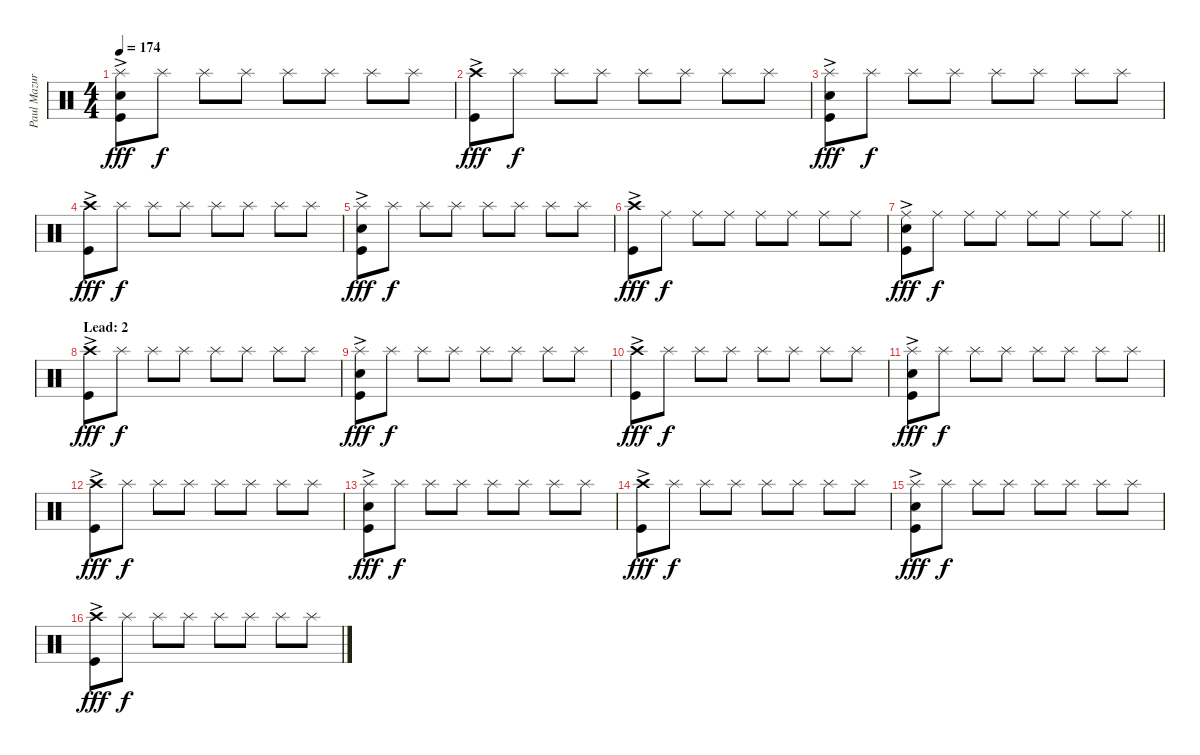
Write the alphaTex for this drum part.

\track ("Paul Mazurkiewicz" "Paul Mazur") {instrument percussion}
\staff {score}
\articulation defaults
\ts (4 4)
\tempo 174
\clef neutral
\ks c
("Splash (hit)" "Electric Snare (hit)" "Kick (hit)"{ac}).8{dy fff} "Splash (hit)".8{dy f} "Splash (hit)".8 "Splash (hit)".8 "Splash (hit)".8 "Splash (hit)".8 "Splash (hit)".8 "Splash (hit)".8 |
("Crash high (hit)" "Kick (hit)"{ac}).8{dy fff} "Splash (hit)".8{dy f} "Splash (hit)".8 "Splash (hit)".8 "Splash (hit)".8 "Splash (hit)".8 "Splash (hit)".8 "Splash (hit)".8 |
("Splash (hit)" "Electric Snare (hit)" "Kick (hit)"{ac}).8{dy fff} "Splash (hit)".8{dy f} "Splash (hit)".8 "Splash (hit)".8 "Splash (hit)".8 "Splash (hit)".8 "Splash (hit)".8 "Splash (hit)".8 |
("Crash high (hit)" "Kick (hit)"{ac}).8{dy fff} "Splash (hit)".8{dy f} "Splash (hit)".8 "Splash (hit)".8 "Splash (hit)".8 "Splash (hit)".8 "Splash (hit)".8 "Splash (hit)".8 |
("Splash (hit)" "Electric Snare (hit)" "Kick (hit)"{ac}).8{dy fff} "Splash (hit)".8{dy f} "Splash (hit)".8 "Splash (hit)".8 "Splash (hit)".8 "Splash (hit)".8 "Splash (hit)".8 "Splash (hit)".8 |
("Crash high (hit)" "Kick (hit)"{ac}).8{dy fff} "Ride (middle)".8{dy f} "Ride (middle)".8 "Ride (middle)".8 "Ride (middle)".8 "Ride (middle)".8 "Ride (middle)".8 "Ride (middle)".8 |
\barLineRight lightlight
("Ride (middle)" "Electric Snare (hit)" "Kick (hit)"{ac}).8{dy fff} "Ride (middle)".8{dy f} "Ride (middle)".8 "Ride (middle)".8 "Ride (middle)".8 "Ride (middle)".8 "Ride (middle)".8 "Ride (middle)".8 |
\section ("" "Lead: 2")
("Crash high (hit)" "Kick (hit)"{ac}).8{dy fff} "Splash (hit)".8{dy f} "Splash (hit)".8 "Splash (hit)".8 "Splash (hit)".8 "Splash (hit)".8 "Splash (hit)".8 "Splash (hit)".8 |
("Splash (hit)" "Electric Snare (hit)" "Kick (hit)"{ac}).8{dy fff} "Splash (hit)".8{dy f} "Splash (hit)".8 "Splash (hit)".8 "Splash (hit)".8 "Splash (hit)".8 "Splash (hit)".8 "Splash (hit)".8 |
("Crash high (hit)" "Kick (hit)"{ac}).8{dy fff} "Splash (hit)".8{dy f} "Splash (hit)".8 "Splash (hit)".8 "Splash (hit)".8 "Splash (hit)".8 "Splash (hit)".8 "Splash (hit)".8 |
("Splash (hit)" "Electric Snare (hit)" "Kick (hit)"{ac}).8{dy fff} "Splash (hit)".8{dy f} "Splash (hit)".8 "Splash (hit)".8 "Splash (hit)".8 "Splash (hit)".8 "Splash (hit)".8 "Splash (hit)".8 |
("Crash high (hit)" "Kick (hit)"{ac}).8{dy fff} "Splash (hit)".8{dy f} "Splash (hit)".8 "Splash (hit)".8 "Splash (hit)".8 "Splash (hit)".8 "Splash (hit)".8 "Splash (hit)".8 |
("Splash (hit)" "Electric Snare (hit)" "Kick (hit)"{ac}).8{dy fff} "Splash (hit)".8{dy f} "Splash (hit)".8 "Splash (hit)".8 "Splash (hit)".8 "Splash (hit)".8 "Splash (hit)".8 "Splash (hit)".8 |
("Crash high (hit)" "Kick (hit)"{ac}).8{dy fff} "Splash (hit)".8{dy f} "Splash (hit)".8 "Splash (hit)".8 "Splash (hit)".8 "Splash (hit)".8 "Splash (hit)".8 "Splash (hit)".8 |
("Splash (hit)" "Electric Snare (hit)" "Kick (hit)"{ac}).8{dy fff} "Splash (hit)".8{dy f} "Splash (hit)".8 "Splash (hit)".8 "Splash (hit)".8 "Splash (hit)".8 "Splash (hit)".8 "Splash (hit)".8 |
("Crash high (hit)" "Kick (hit)"{ac}).8{dy fff} "Splash (hit)".8{dy f} "Splash (hit)".8 "Splash (hit)".8 "Splash (hit)".8 "Splash (hit)".8 "Splash (hit)".8 "Splash (hit)".8
